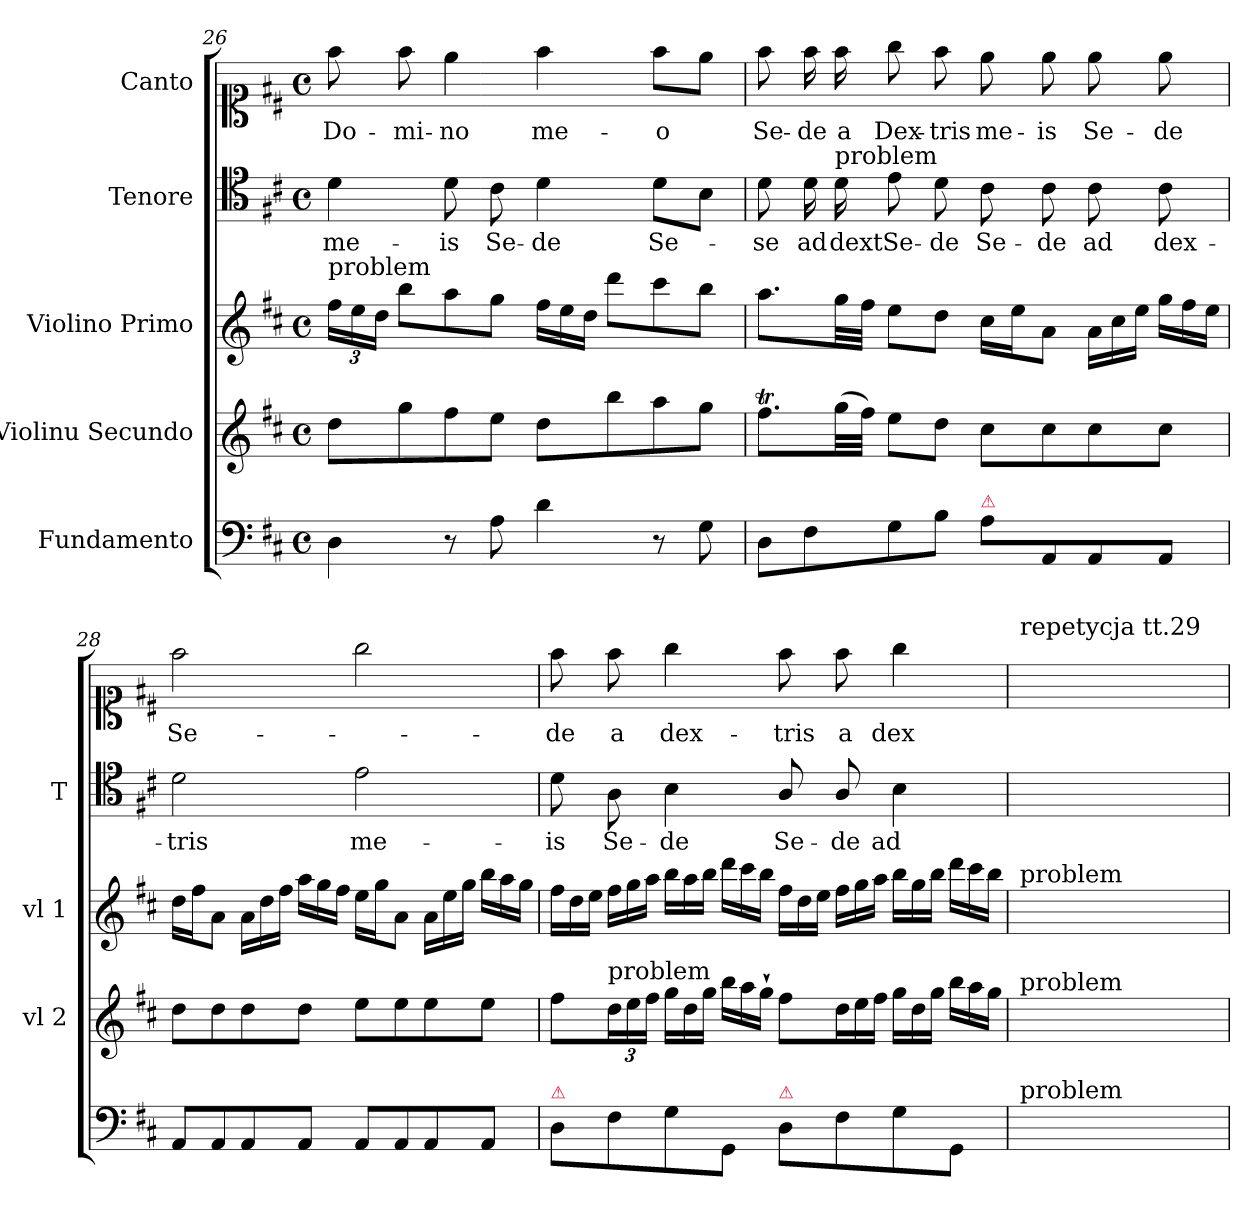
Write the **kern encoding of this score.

**kern	**kern	**kern	**kern	**text	**kern	**text
*part5	*part4	*part3	*part2	*part2	*part1	*part1
*staff5	*staff4	*staff3	*staff2	*staff2	*staff1	*staff1
*I"Fundamento	*I"Violinu Secundo	*I"Violino Primo	*I"Tenore	*	*I"Canto	*
*	*I'vl 2	*I'vl 1	*I'T	*	*	*
*clefF4	*clefG2	*clefG2	*clefC4	*	*clefC1	*
*k[f#c#]	*k[f#c#]	*k[f#c#]	*k[f#c#]	*	*k[f#c#]	*
*D:	*D:	*D:	*D:	*	*D:	*
*M4/4	*M4/4	*M4/4	*M4/4	*	*M4/4	*
*met(c)	*met(c)	*met(c)	*met(c)	*	*met(c)	*
=26	=26	=26	=26	=26	=26	=26
!	!	!LO:TX:a:t=problem	!	!	!	!
4D\	8dd\L	24ff#\LL	4d\	me-	8ff#\	Do-
.	.	24ee\	.	.	.	.
.	.	24dd\JJ	.	.	.	.
.	8gg\	8bb\L	.	.	8ff#\	-mi-
8r	8ff#\	8aa\	8d\	-is	4ee\	-no
8A\	8ee\J	8gg\J	8c#\	Se-	.	.
*	*	*Xtuplet	*	*	*	*
4d\	8dd\L	24ff#\LL	4d\	-de	4ff#\	me-
.	.	24ee\	.	.	.	.
.	.	24dd\JJ	.	.	.	.
.	8bb\	8ddd\L	.	.	.	.
8r	8aa\	8ccc#\	8d\L	Se-	8ff#\L	-o
8G\	8gg\J	8bb\J	8B\J	.	8ee\J	.
=27	=27	=27	=27	=27	=27	=27
8D\L	8.ff#t\L	8.aa\L	8d\	-se	8ff#\	Se-
8F#\	.	.	16d\	ad	16ff#\	-de
!	!	!	!LO:TX:a:t=problem	!	!	!
.	(32gg\LL	32gg\LL	16d\	dext	16ff#\	a
.	32ff#\JJJ)	32ff#\JJJ	.	.	.	.
8G\	8ee\L	8ee\L	8e\	Se-	8gg\	Dex-
8B\J	8dd\J	8dd\J	8d\	-de	8ff#\	-tris
!LO:TX:a:color=crimson:t=⚠	!	!	!	!	!	!
8A\L	8cc#\L	16cc#\LL	8c#\	Se-	8ee\	me-
.	.	16ee\J	.	.	.	.
8AA/	8cc#\	8a\J	8c#\	-de	8ee\	-is
8AA/	8cc#\	24a\LL	8c#\	ad	8ee\	Se-
.	.	24cc#\	.	.	.	.
.	.	24ee\JJ	.	.	.	.
8AA/J	8cc#\J	24gg\LL	8c#\	dex-	8ee\	-de
.	.	24ff#\	.	.	.	.
.	.	24ee\JJ	.	.	.	.
=28	=28	=28	=28	=28	=28	=28
8AA/L	8dd\L	16dd\LL	2d\	-tris	2ff#\	Se-
.	.	16ff#\J	.	.	.	.
8AA/	8dd\	8a\J	.	.	.	.
8AA/	8dd\	24a\LL	.	.	.	.
.	.	24dd\	.	.	.	.
.	.	24ff#\JJ	.	.	.	.
8AA/J	8dd\J	24aa\LL	.	.	.	.
.	.	24gg\	.	.	.	.
.	.	24ff#\JJ	.	.	.	.
8AA/L	8ee\L	16ee\LL	2e\	me-	2gg\	.
.	.	16gg\J	.	.	.	.
8AA/	8ee\	8a\J	.	.	.	.
8AA/	8ee\	24a\LL	.	.	.	.
.	.	24ee\	.	.	.	.
.	.	24gg\JJ	.	.	.	.
8AA/J	8ee\J	24bb\LL	.	.	.	.
.	.	24aa\	.	.	.	.
.	.	24gg\JJ	.	.	.	.
=29	=29	=29	=29	=29	=29	=29
!LO:TX:a:color=crimson:t=⚠	!	!	!	!	!	!
8D\L	8ff#\L	24ff#\LL	8d\	-is	8ff#\	-de
.	.	24dd\	.	.	.	.
.	.	24ee\JJ	.	.	.	.
!	!LO:TX:a:t=problem	!	!	!	!	!
8F#\	24dd\L	24ff#\LL	8A\	Se-	8ff#\	a
.	24ee\	24gg\	.	.	.	.
.	24ff#\JJ	24aa\JJ	.	.	.	.
*	*Xtuplet	*	*	*	*	*
8G\	24gg\LL	24bb\LL	4B\	-de	4gg\	dex-
.	24dd\	24aa\	.	.	.	.
.	24gg\JJ	24bb\JJ	.	.	.	.
8GG/J	24bb\LL	24ddd\LL	.	.	.	.
.	24aa\	24ccc#\	.	.	.	.
.	24gg`\JJ	24bb\JJ	.	.	.	.
!LO:TX:a:color=crimson:t=⚠	!	!	!	!	!	!
8D\L	8ff#\L	24ff#\LL	8A/	Se-	8ff#\	-tris
.	.	24dd\	.	.	.	.
.	.	24ee\JJ	.	.	.	.
8F#\	24dd\L	24ff#\LL	8A/	-de	8ff#\	a
.	24ee\	24gg\	.	.	.	.
.	24ff#\JJ	24aa\JJ	.	.	.	.
8G\	24gg\LL	24bb\LL	4B\	ad	4gg\	dex
.	24dd\	24gg\	.	.	.	.
.	24gg\JJ	24bb\JJ	.	.	.	.
8GG/J	24bb\LL	24ddd\LL	.	.	.	.
.	24aa\	24ccc#\	.	.	.	.
.	24gg\JJ	24bb\JJ	.	.	.	.
=30	=30	=30	=30	=30	=30	=30
!	!	!	!	!	!LO:TX:a:t=repetycja tt.29	!
!	!	!LO:TX:a:t=problem	!	!	!	!
!	!LO:TX:a:t=problem	!	!	!	!	!
!LO:TX:a:t=problem	!	!	!	!	!	!
1ryy	1ryy	1ryy	1ryy	.	8ff#\yy	{de
.	.	.	.	.	8ff#\yy	a
.	.	.	.	.	4gg\yy	dex-
.	.	.	.	.	8ff#\yy	-tris
.	.	.	.	.	8ff#\yy	a
.	.	.	.	.	4gg\yy	dex}
=	=	=	=	=	=	=
*-	*-	*-	*-	*-	*-	*-
